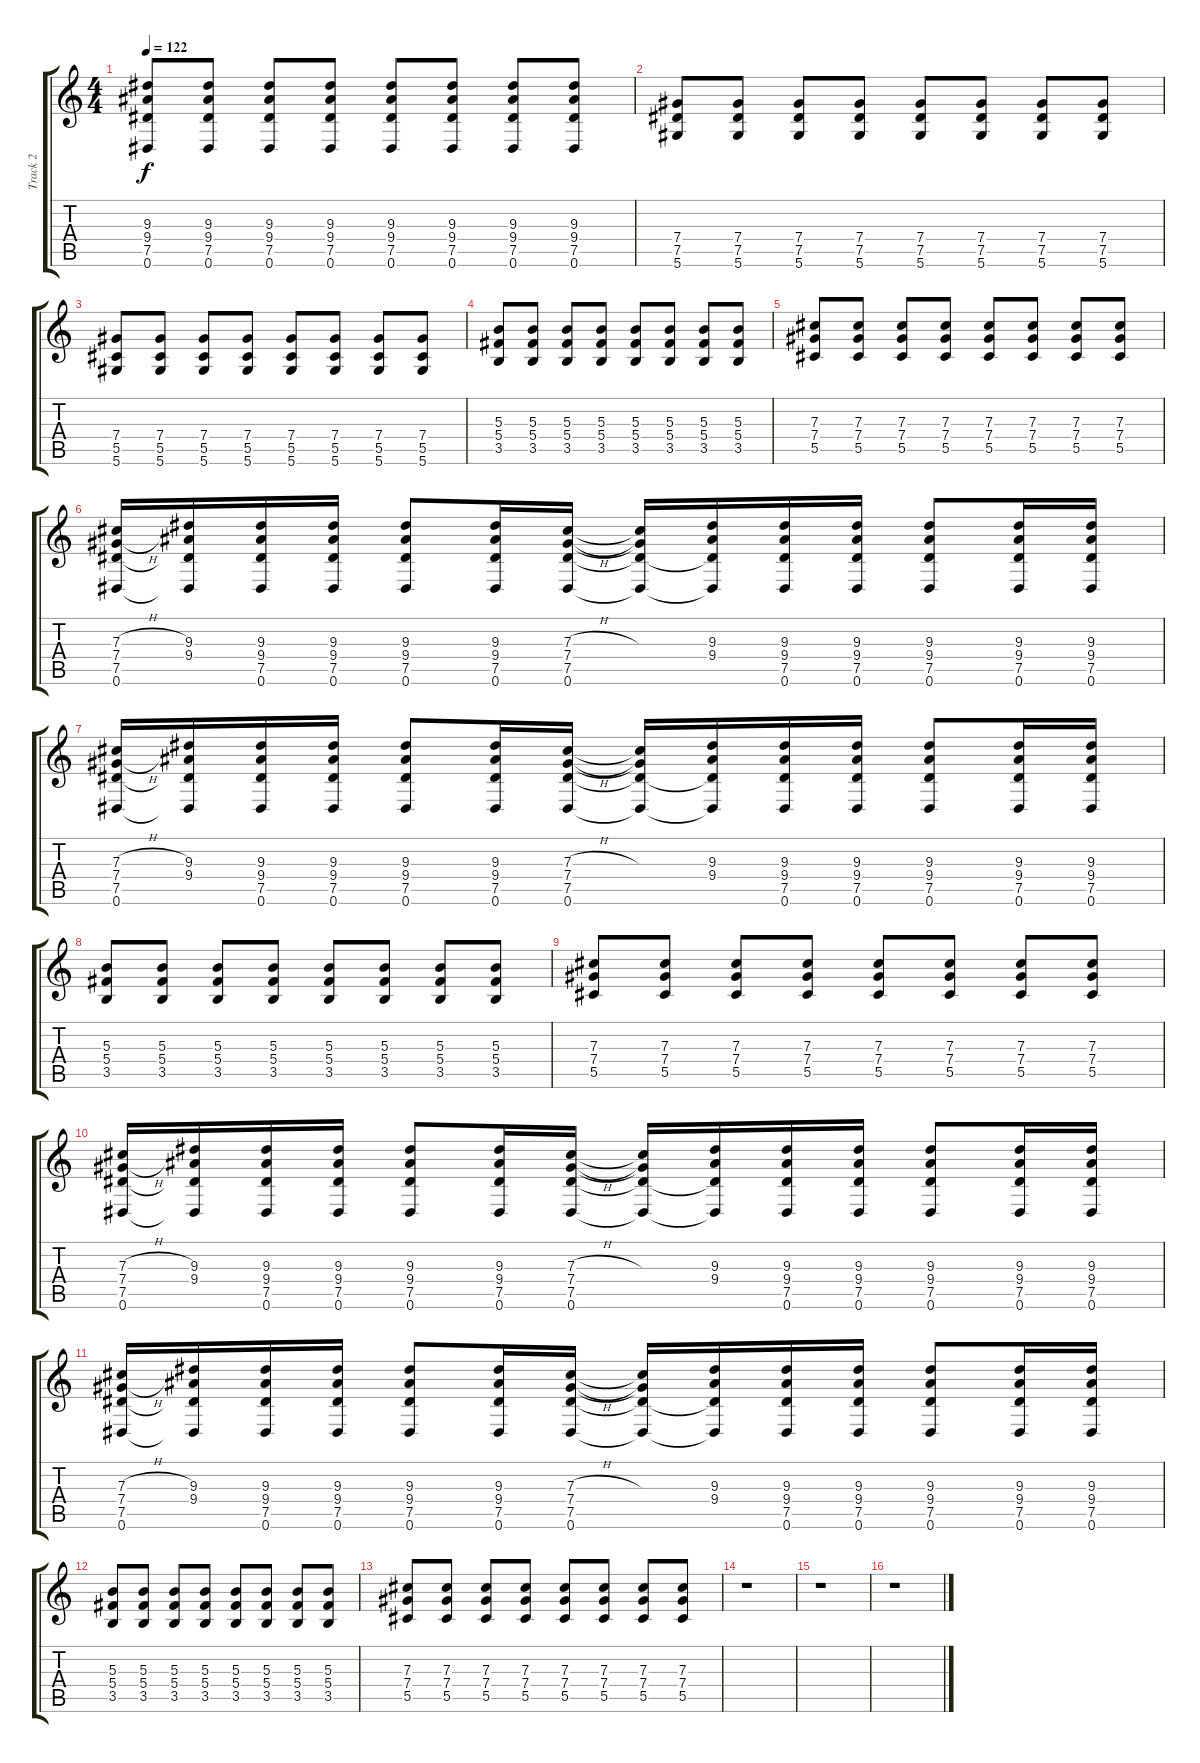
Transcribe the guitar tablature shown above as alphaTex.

\track ("Track 2" "Track 2") {instrument distortionguitar}
\staff {score tabs}
\tuning (Eb4 Bb3 Gb3 Db3 Ab2 Eb2) {hide}
\ts (4 4)
\tempo 122
\clef g2
\ks c
(9.3 9.4 7.5 0.6).8{dy f} (9.3 9.4 7.5 0.6).8 (9.3 9.4 7.5 0.6).8 (9.3 9.4 7.5 0.6).8 (9.3 9.4 7.5 0.6).8 (9.3 9.4 7.5 0.6).8 (9.3 9.4 7.5 0.6).8 (9.3 9.4 7.5 0.6).8 |
(7.4 7.5 5.6).8 (7.4 7.5 5.6).8 (7.4 7.5 5.6).8 (7.4 7.5 5.6).8 (7.4 7.5 5.6).8 (7.4 7.5 5.6).8 (7.4 7.5 5.6).8 (7.4 7.5 5.6).8 |
(7.4 5.5 5.6).8 (7.4 5.5 5.6).8 (7.4 5.5 5.6).8 (7.4 5.5 5.6).8 (7.4 5.5 5.6).8 (7.4 5.5 5.6).8 (7.4 5.5 5.6).8 (7.4 5.5 5.6).8 |
(5.3 5.4 3.5).8 (5.3 5.4 3.5).8 (5.3 5.4 3.5).8 (5.3 5.4 3.5).8 (5.3 5.4 3.5).8 (5.3 5.4 3.5).8 (5.3 5.4 3.5).8 (5.3 5.4 3.5).8 |
(7.3 7.4 5.5).8 (7.3 7.4 5.5).8 (7.3 7.4 5.5).8 (7.3 7.4 5.5).8 (7.3 7.4 5.5).8 (7.3 7.4 5.5).8 (7.3 7.4 5.5).8 (7.3 7.4 5.5).8 |
(7.3{h} 7.4{h} 7.5 0.6).16 (9.3 9.4 7.5{t} 0.6{t}).16 (9.3 9.4 7.5 0.6).16 (9.3 9.4 7.5 0.6).16 (9.3 9.4 7.5 0.6).8 (9.3 9.4 7.5 0.6).16 (7.3{h} 7.4{h} 7.5 0.6).16 (7.3{t} 7.4{t} 7.5{t} 0.6{t}).16 (9.3 9.4 7.5{t} 0.6{t}).16 (9.3 9.4 7.5 0.6).16 (9.3 9.4 7.5 0.6).16 (9.3 9.4 7.5 0.6).8 (9.3 9.4 7.5 0.6).16 (9.3 9.4 7.5 0.6).16 |
(7.3{h} 7.4{h} 7.5 0.6).16 (9.3 9.4 7.5{t} 0.6{t}).16 (9.3 9.4 7.5 0.6).16 (9.3 9.4 7.5 0.6).16 (9.3 9.4 7.5 0.6).8 (9.3 9.4 7.5 0.6).16 (7.3{h} 7.4{h} 7.5 0.6).16 (7.3{t} 7.4{t} 7.5{t} 0.6{t}).16 (9.3 9.4 7.5{t} 0.6{t}).16 (9.3 9.4 7.5 0.6).16 (9.3 9.4 7.5 0.6).16 (9.3 9.4 7.5 0.6).8 (9.3 9.4 7.5 0.6).16 (9.3 9.4 7.5 0.6).16 |
(5.3 5.4 3.5).8 (5.3 5.4 3.5).8 (5.3 5.4 3.5).8 (5.3 5.4 3.5).8 (5.3 5.4 3.5).8 (5.3 5.4 3.5).8 (5.3 5.4 3.5).8 (5.3 5.4 3.5).8 |
(7.3 7.4 5.5).8 (7.3 7.4 5.5).8 (7.3 7.4 5.5).8 (7.3 7.4 5.5).8 (7.3 7.4 5.5).8 (7.3 7.4 5.5).8 (7.3 7.4 5.5).8 (7.3 7.4 5.5).8 |
(7.3{h} 7.4{h} 7.5 0.6).16 (9.3 9.4 7.5{t} 0.6{t}).16 (9.3 9.4 7.5 0.6).16 (9.3 9.4 7.5 0.6).16 (9.3 9.4 7.5 0.6).8 (9.3 9.4 7.5 0.6).16 (7.3{h} 7.4{h} 7.5 0.6).16 (7.3{t} 7.4{t} 7.5{t} 0.6{t}).16 (9.3 9.4 7.5{t} 0.6{t}).16 (9.3 9.4 7.5 0.6).16 (9.3 9.4 7.5 0.6).16 (9.3 9.4 7.5 0.6).8 (9.3 9.4 7.5 0.6).16 (9.3 9.4 7.5 0.6).16 |
(7.3{h} 7.4{h} 7.5 0.6).16 (9.3 9.4 7.5{t} 0.6{t}).16 (9.3 9.4 7.5 0.6).16 (9.3 9.4 7.5 0.6).16 (9.3 9.4 7.5 0.6).8 (9.3 9.4 7.5 0.6).16 (7.3{h} 7.4{h} 7.5 0.6).16 (7.3{t} 7.4{t} 7.5{t} 0.6{t}).16 (9.3 9.4 7.5{t} 0.6{t}).16 (9.3 9.4 7.5 0.6).16 (9.3 9.4 7.5 0.6).16 (9.3 9.4 7.5 0.6).8 (9.3 9.4 7.5 0.6).16 (9.3 9.4 7.5 0.6).16 |
(5.3 5.4 3.5).8 (5.3 5.4 3.5).8 (5.3 5.4 3.5).8 (5.3 5.4 3.5).8 (5.3 5.4 3.5).8 (5.3 5.4 3.5).8 (5.3 5.4 3.5).8 (5.3 5.4 3.5).8 |
(7.3 7.4 5.5).8 (7.3 7.4 5.5).8 (7.3 7.4 5.5).8 (7.3 7.4 5.5).8 (7.3 7.4 5.5).8 (7.3 7.4 5.5).8 (7.3 7.4 5.5).8 (7.3 7.4 5.5).8 |
r.1 |
r.1 |
r.1
